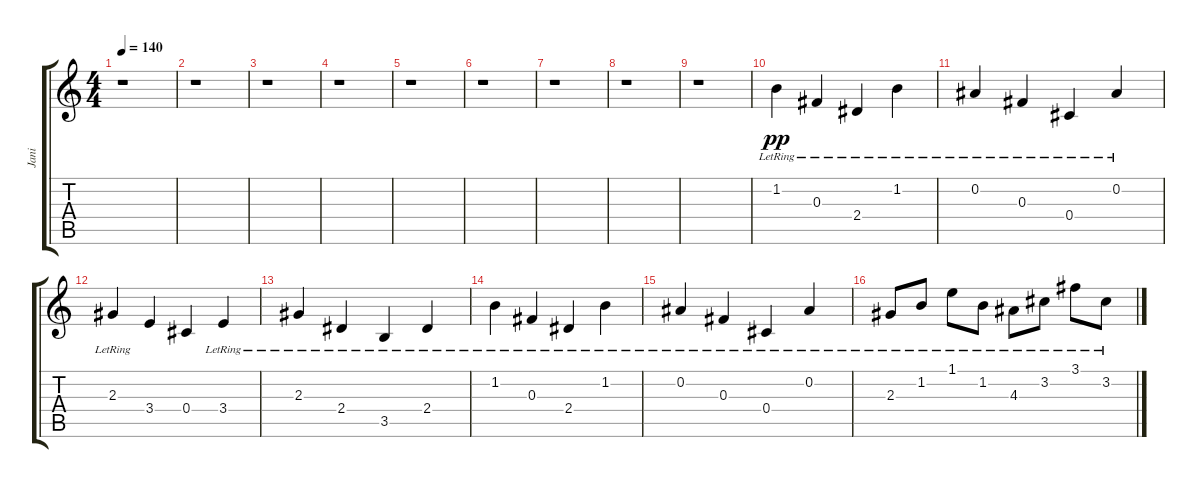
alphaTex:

\track ("Jani" "Jani") {instrument electricguitarclean}
\staff {score tabs}
\tuning (Eb4 Bb3 Gb3 Db3 Ab2 Eb2) {hide}
\ts (4 4)
\tempo 140
\clef g2
\ks c
r.1{dy f} |
r.1 |
r.1 |
r.1 |
r.1 |
r.1 |
r.1 |
r.1 |
r.1 |
1.2{lr}.4{dy pp instrument electricguitarclean} 0.3{lr}.4 2.4{lr}.4 1.2{lr}.4 |
0.2{lr}.4 0.3{lr}.4 0.4{lr}.4 0.2{lr}.4 |
2.3{lr}.4 3.4.4 0.4.4 3.4{lr}.4 |
2.3{lr}.4 2.4{lr}.4 3.5{lr}.4 2.4{lr}.4 |
1.2{lr}.4{instrument electricguitarclean} 0.3{lr}.4 2.4{lr}.4 1.2{lr}.4 |
0.2{lr}.4 0.3{lr}.4 0.4{lr}.4 0.2{lr}.4 |
2.3{lr}.8 1.2{lr}.8 1.1{lr}.8 1.2{lr}.8 4.3{lr}.8 3.2{lr}.8 3.1{lr}.8 3.2{lr}.8
